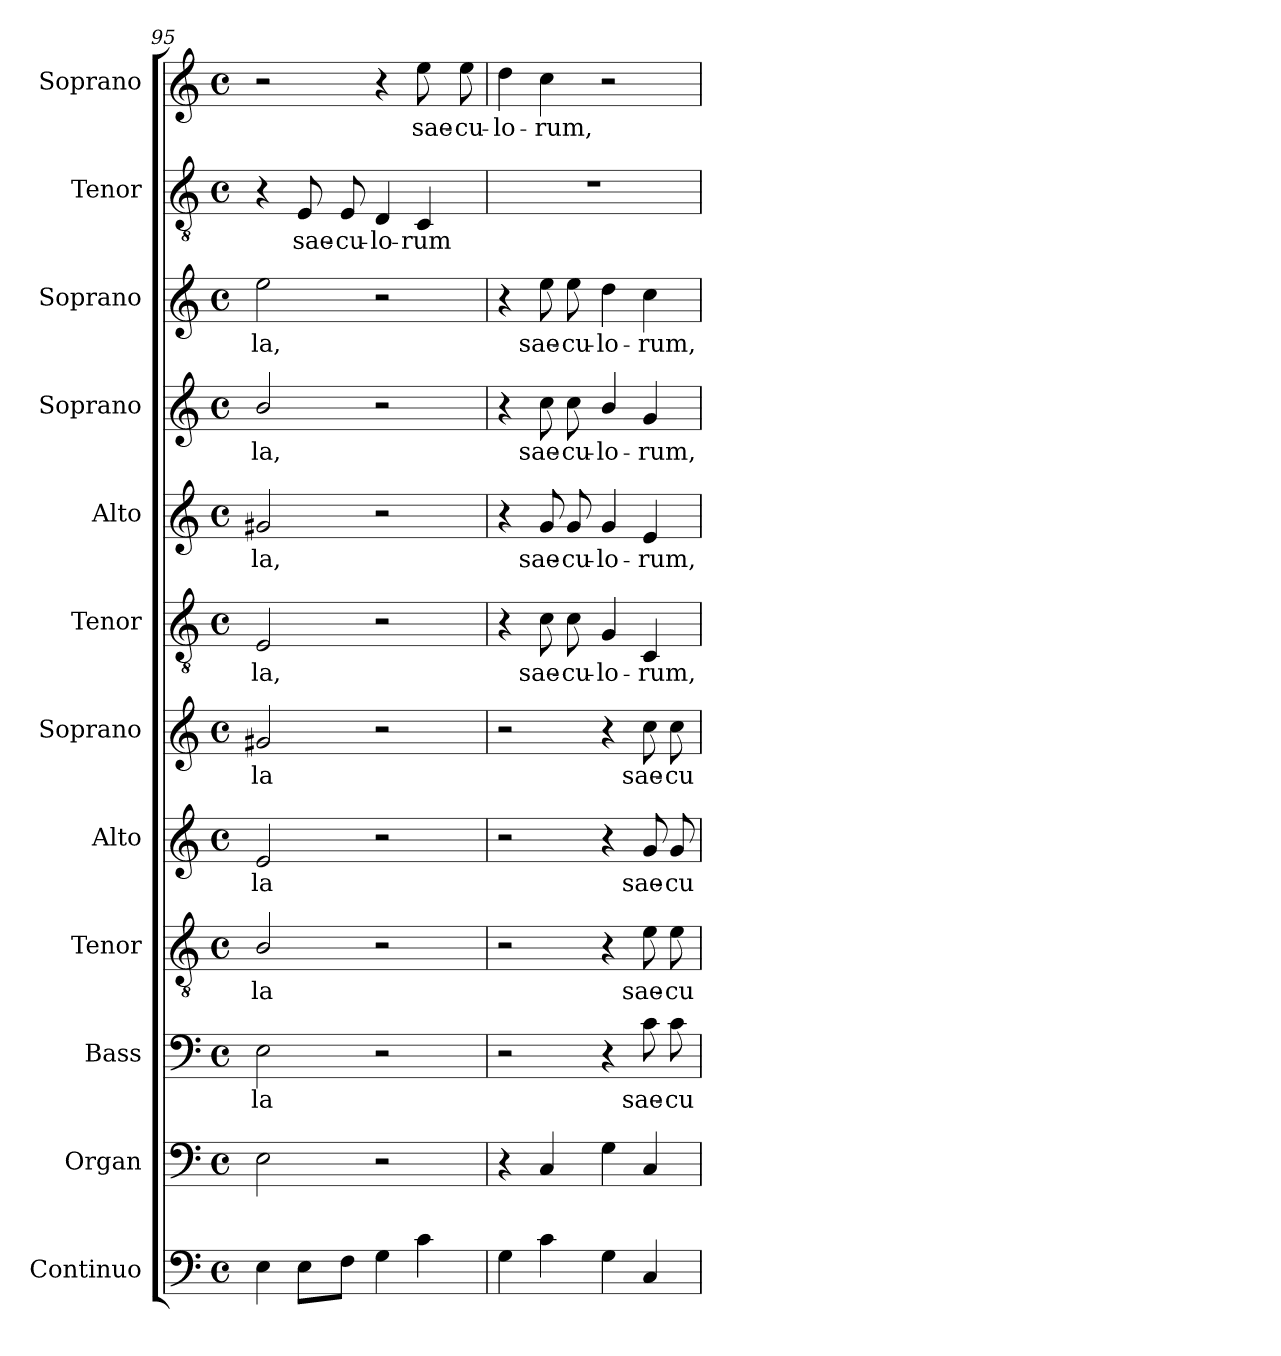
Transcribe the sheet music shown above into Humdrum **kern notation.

**kern	**kern	**kern	**text	**kern	**text	**kern	**text	**kern	**text	**kern	**text	**kern	**text	**kern	**text	**kern	**text	**kern	**text	**kern	**text
*part12	*part11	*part10	*part10	*part9	*part9	*part8	*part8	*part7	*part7	*part6	*part6	*part5	*part5	*part4	*part4	*part3	*part3	*part2	*part2	*part1	*part1
*staff12	*staff11	*staff10	*staff10	*staff9	*staff9	*staff8	*staff8	*staff7	*staff7	*staff6	*staff6	*staff5	*staff5	*staff4	*staff4	*staff3	*staff3	*staff2	*staff2	*staff1	*staff1
*I"Continuo	*I"Organ	*I"Bass	*	*I"Tenor	*	*I"Alto	*	*I"Soprano	*	*I"Tenor	*	*I"Alto	*	*I"Soprano	*	*I"Soprano	*	*I"Tenor	*	*I"Soprano	*
*I'Cont.	*I'Org.	*I'B.	*	*I'T.	*	*I'A.	*	*I'S.	*	*I'T.	*	*I'A.	*	*I'S.	*	*I'S.	*	*I'T.	*	*I'S.	*
*clefF4	*clefF4	*clefF4	*	*clefGv2	*	*clefG2	*	*clefG2	*	*clefGv2	*	*clefG2	*	*clefG2	*	*clefG2	*	*clefGv2	*	*clefG2	*
*	*	*	*	*ITrd7c12	*	*	*	*	*	*ITrd7c12	*	*	*	*	*	*	*	*	*	*	*
*k[]	*k[]	*k[]	*	*k[]	*	*k[]	*	*k[]	*	*k[]	*	*k[]	*	*k[]	*	*k[]	*	*k[]	*	*k[]	*
*C:	*C:	*C:	*	*C:	*	*C:	*	*C:	*	*C:	*	*C:	*	*C:	*	*C:	*	*C:	*	*C:	*
*M4/4	*M4/4	*M4/4	*	*M4/4	*	*M4/4	*	*M4/4	*	*M4/4	*	*M4/4	*	*M4/4	*	*M4/4	*	*M4/4	*	*M4/4	*
*met(c)	*met(c)	*met(c)	*	*met(c)	*	*met(c)	*	*met(c)	*	*met(c)	*	*met(c)	*	*met(c)	*	*met(c)	*	*met(c)	*	*met(c)	*
=95	=95	=95	=95	=95	=95	=95	=95	=95	=95	=95	=95	=95	=95	=95	=95	=95	=95	=95	=95	=95	=95
!	!	!	!LO:LY:b:color=#000000	!	!	!	!	!	!	!	!	!	!	!	!	!	!	!	!	!	!
!	!	!	!	!	!LO:LY:b:color=#000000	!	!	!	!	!	!	!	!	!	!	!	!	!	!	!	!
!	!	!	!	!	!	!	!LO:LY:b:color=#000000	!	!	!	!	!	!	!	!	!	!	!	!	!	!
!	!	!	!	!	!	!	!	!	!LO:LY:b:color=#000000	!	!	!	!	!	!	!	!	!	!	!	!
!	!	!	!	!	!	!	!	!	!	!	!LO:LY:b:color=#000000	!	!	!	!	!	!	!	!	!	!
!	!	!	!	!	!	!	!	!	!	!	!	!	!LO:LY:b:color=#000000	!	!	!	!	!	!	!	!
!	!	!	!	!	!	!	!	!	!	!	!	!	!	!	!LO:LY:b:color=#000000	!	!	!	!	!	!
!	!	!	!	!	!	!	!	!	!	!	!	!	!	!	!	!	!LO:LY:b:color=#000000	!	!	!	!
4Ei\	2Ei\	2Ei\	-la	2BBi/	-la	2ei/	-la	2g#Xi/	-la	2EEi/	-la,	2g#Xi/	-la,	2bi/	-la,	2eei\	-la,	4r	.	2r	.
!	!	!	!	!	!	!	!	!	!	!	!	!	!	!	!	!	!	!	!LO:LY:b:color=#000000	!	!
8Ei\L	.	.	.	.	.	.	.	.	.	.	.	.	.	.	.	.	.	8Ei/	sae-	.	.
!	!	!	!	!	!	!	!	!	!	!	!	!	!	!	!	!	!	!	!LO:LY:b:color=#000000	!	!
8Fi\J	.	.	.	.	.	.	.	.	.	.	.	.	.	.	.	.	.	8Ei/	-cu-	.	.
!	!	!	!	!	!	!	!	!	!	!	!	!	!	!	!	!	!	!	!LO:LY:b:color=#000000	!	!
4Gi\	2r	2r	.	2r	.	2r	.	2r	.	2r	.	2r	.	2r	.	2r	.	4Di/	-lo-	4r	.
!	!	!	!	!	!	!	!	!	!	!	!	!	!	!	!	!	!	!	!LO:LY:b:color=#000000	!	!
!	!	!	!	!	!	!	!	!	!	!	!	!	!	!	!	!	!	!	!	!	!LO:LY:b:color=#000000
4ci\	.	.	.	.	.	.	.	.	.	.	.	.	.	.	.	.	.	4Ci/	-rum	8eei\	sae-
!	!	!	!	!	!	!	!	!	!	!	!	!	!	!	!	!	!	!	!	!	!LO:LY:b:color=#000000
.	.	.	.	.	.	.	.	.	.	.	.	.	.	.	.	.	.	.	.	8eei\	-cu-
!!LO:PB:g=z
=96	=96	=96	=96	=96	=96	=96	=96	=96	=96	=96	=96	=96	=96	=96	=96	=96	=96	=96	=96	=96	=96
!	!	!	!	!	!	!	!	!	!	!	!	!	!	!	!	!	!	!	!	!	!LO:LY:b:color=#000000
4Gi\	4r	2r	.	2r	.	2r	.	2r	.	4r	.	4r	.	4r	.	4r	.	1r	.	4ddi\	-lo-
!	!	!	!	!	!	!	!	!	!	!	!LO:LY:b:color=#000000	!	!	!	!	!	!	!	!	!	!
!	!	!	!	!	!	!	!	!	!	!	!	!	!LO:LY:b:color=#000000	!	!	!	!	!	!	!	!
!	!	!	!	!	!	!	!	!	!	!	!	!	!	!	!LO:LY:b:color=#000000	!	!	!	!	!	!
!	!	!	!	!	!	!	!	!	!	!	!	!	!	!	!	!	!LO:LY:b:color=#000000	!	!	!	!
!	!	!	!	!	!	!	!	!	!	!	!	!	!	!	!	!	!	!	!	!	!LO:LY:b:color=#000000
4ci\	4Ci/	.	.	.	.	.	.	.	.	8Ci\	sae-	8gi/	sae-	8cci\	sae-	8eei\	sae-	.	.	4cci\	-rum,
!	!	!	!	!	!	!	!	!	!	!	!LO:LY:b:color=#000000	!	!	!	!	!	!	!	!	!	!
!	!	!	!	!	!	!	!	!	!	!	!	!	!LO:LY:b:color=#000000	!	!	!	!	!	!	!	!
!	!	!	!	!	!	!	!	!	!	!	!	!	!	!	!LO:LY:b:color=#000000	!	!	!	!	!	!
!	!	!	!	!	!	!	!	!	!	!	!	!	!	!	!	!	!LO:LY:b:color=#000000	!	!	!	!
.	.	.	.	.	.	.	.	.	.	8Ci\	-cu-	8gi/	-cu-	8cci\	-cu-	8eei\	-cu-	.	.	.	.
!	!	!	!	!	!	!	!	!	!	!	!LO:LY:b:color=#000000	!	!	!	!	!	!	!	!	!	!
!	!	!	!	!	!	!	!	!	!	!	!	!	!LO:LY:b:color=#000000	!	!	!	!	!	!	!	!
!	!	!	!	!	!	!	!	!	!	!	!	!	!	!	!LO:LY:b:color=#000000	!	!	!	!	!	!
!	!	!	!	!	!	!	!	!	!	!	!	!	!	!	!	!	!LO:LY:b:color=#000000	!	!	!	!
4Gi\	4Gi\	4r	.	4r	.	4r	.	4r	.	4GGi/	-lo-	4gi/	-lo-	4bi/	-lo-	4ddi\	-lo-	.	.	2r	.
!	!	!	!LO:LY:b:color=#000000	!	!	!	!	!	!	!	!	!	!	!	!	!	!	!	!	!	!
!	!	!	!	!	!LO:LY:b:color=#000000	!	!	!	!	!	!	!	!	!	!	!	!	!	!	!	!
!	!	!	!	!	!	!	!LO:LY:b:color=#000000	!	!	!	!	!	!	!	!	!	!	!	!	!	!
!	!	!	!	!	!	!	!	!	!LO:LY:b:color=#000000	!	!	!	!	!	!	!	!	!	!	!	!
!	!	!	!	!	!	!	!	!	!	!	!LO:LY:b:color=#000000	!	!	!	!	!	!	!	!	!	!
!	!	!	!	!	!	!	!	!	!	!	!	!	!LO:LY:b:color=#000000	!	!	!	!	!	!	!	!
!	!	!	!	!	!	!	!	!	!	!	!	!	!	!	!LO:LY:b:color=#000000	!	!	!	!	!	!
!	!	!	!	!	!	!	!	!	!	!	!	!	!	!	!	!	!LO:LY:b:color=#000000	!	!	!	!
4Ci/	4Ci/	8ci\	sae-	8Ei\	sae-	8gi/	sae-	8cci\	sae-	4CCi/	-rum,	4ei/	-rum,	4gi/	-rum,	4cci\	-rum,	.	.	.	.
!	!	!	!LO:LY:b:color=#000000	!	!	!	!	!	!	!	!	!	!	!	!	!	!	!	!	!	!
!	!	!	!	!	!LO:LY:b:color=#000000	!	!	!	!	!	!	!	!	!	!	!	!	!	!	!	!
!	!	!	!	!	!	!	!LO:LY:b:color=#000000	!	!	!	!	!	!	!	!	!	!	!	!	!	!
!	!	!	!	!	!	!	!	!	!LO:LY:b:color=#000000	!	!	!	!	!	!	!	!	!	!	!	!
.	.	8ci\	-cu-	8Ei\	-cu-	8gi/	-cu-	8cci\	-cu-	.	.	.	.	.	.	.	.	.	.	.	.
=	=	=	=	=	=	=	=	=	=	=	=	=	=	=	=	=	=	=	=	=	=
*-	*-	*-	*-	*-	*-	*-	*-	*-	*-	*-	*-	*-	*-	*-	*-	*-	*-	*-	*-	*-	*-
